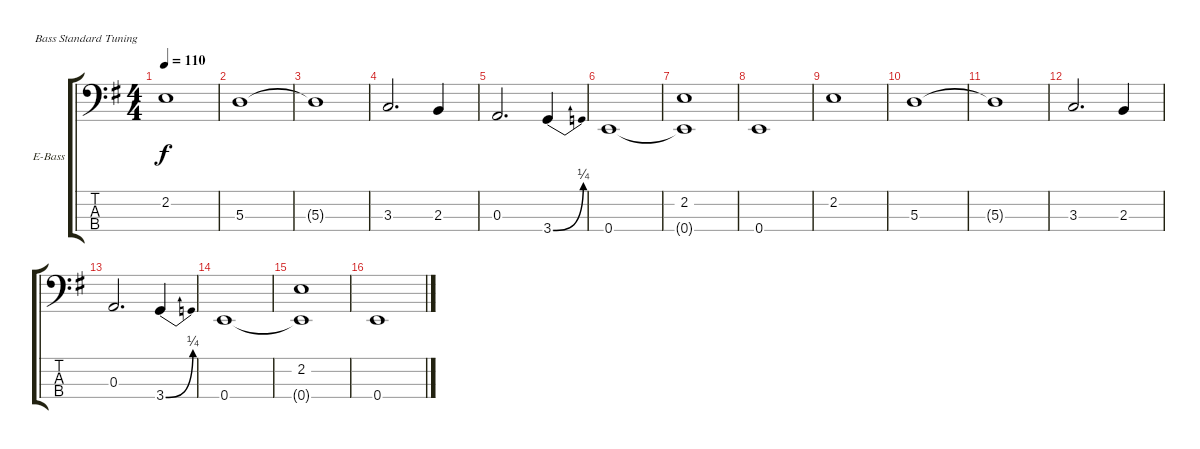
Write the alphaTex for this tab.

\bracketExtendMode groupsimilarinstruments
\firstSystemTrackNameOrientation horizontal
\otherSystemsTrackNameOrientation horizontal
\track ("John Alderete (Bass)" "E-Bass") {instrument electricbassfinger}
\staff {score tabs}
\tuning (G2 D2 A1 E1)
\ts (4 4)
\tempo 110
\clef f4
\ks g
2.2.1{dy f} |
5.3.1 |
5.3{t}.1 |
3.3.2{d} 2.3.4 |
0.3.2{d} 3.4{be (bend 0 0 60 1)}.4 |
0.4.1 |
(2.2 0.4{t}).1 |
0.4.1 |
2.2.1 |
5.3.1 |
5.3{t}.1 |
3.3.2{d} 2.3.4 |
0.3.2{d} 3.4{be (bend 0 0 60 1)}.4 |
0.4.1 |
(2.2 0.4{t}).1 |
0.4.1
